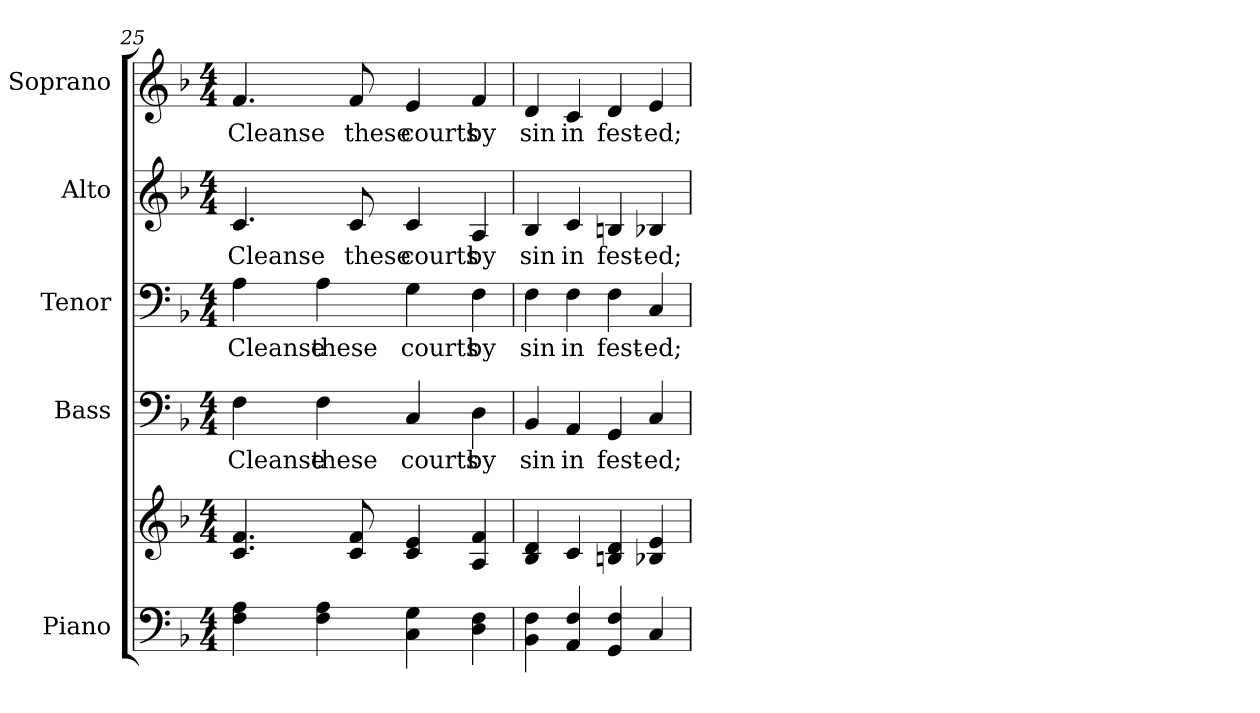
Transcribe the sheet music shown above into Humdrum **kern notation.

**kern	**kern	**kern	**text	**kern	**text	**kern	**text	**kern	**text
*part5	*part5	*part4	*part4	*part3	*part3	*part2	*part2	*part1	*part1
*staff6	*staff5	*staff4	*staff4	*staff3	*staff3	*staff2	*staff2	*staff1	*staff1
*I"Piano	*	*I"Bass	*	*I"Tenor	*	*I"Alto	*	*I"Soprano	*
*I'Pno.	*	*I'B.	*	*I'T.	*	*I'A.	*	*I'S.	*
!!LO:PB:g=z
*clefF4	*clefG2	*clefF4	*	*clefF4	*	*clefG2	*	*clefG2	*
*k[b-]	*k[b-]	*k[b-]	*	*k[b-]	*	*k[b-]	*	*k[b-]	*
*F:	*F:	*F:	*	*F:	*	*F:	*	*F:	*
*M4/4	*M4/4	*M4/4	*	*M4/4	*	*M4/4	*	*M4/4	*
=25	=25	=25	=25	=25	=25	=25	=25	=25	=25
!	!	!	!LO:LY:b:color=#000000	!	!	!	!	!	!
!	!	!	!	!	!LO:LY:b:color=#000000	!	!	!	!
!	!	!	!	!	!	!	!LO:LY:b:color=#000000	!	!
!	!	!	!	!	!	!	!	!	!LO:LY:b:color=#000000
4Fi\ 4Ai	4.ci/ 4.fi	4Fi\	Cleanse	4Ai\	Cleanse	4.ci/	Cleanse	4.fi/	Cleanse
!	!	!	!LO:LY:b:color=#000000	!	!	!	!	!	!
!	!	!	!	!	!LO:LY:b:color=#000000	!	!	!	!
4Fi\ 4Ai	.	4Fi\	these	4Ai\	these	.	.	.	.
!	!	!	!	!	!	!	!LO:LY:b:color=#000000	!	!
!	!	!	!	!	!	!	!	!	!LO:LY:b:color=#000000
.	8ci/ 8fi	.	.	.	.	8ci/	these	8fi/	these
!	!	!	!LO:LY:b:color=#000000	!	!	!	!	!	!
!	!	!	!	!	!LO:LY:b:color=#000000	!	!	!	!
!	!	!	!	!	!	!	!LO:LY:b:color=#000000	!	!
!	!	!	!	!	!	!	!	!	!LO:LY:b:color=#000000
4Ci\ 4Gi	4ci/ 4ei	4Ci/	courts	4Gi\	courts	4ci/	courts	4ei/	courts
!	!	!	!LO:LY:b:color=#000000	!	!	!	!	!	!
!	!	!	!	!	!LO:LY:b:color=#000000	!	!	!	!
!	!	!	!	!	!	!	!LO:LY:b:color=#000000	!	!
!	!	!	!	!	!	!	!	!	!LO:LY:b:color=#000000
4Di\ 4Fi	4Ai/ 4fi	4Di\	by	4Fi\	by	4Ai/	by	4fi/	by
=26	=26	=26	=26	=26	=26	=26	=26	=26	=26
!	!	!	!LO:LY:b:color=#000000	!	!	!	!	!	!
!	!	!	!	!	!LO:LY:b:color=#000000	!	!	!	!
!	!	!	!	!	!	!	!LO:LY:b:color=#000000	!	!
!	!	!	!	!	!	!	!	!	!LO:LY:b:color=#000000
4BB-i\ 4Fi	4B-i/ 4di	4BB-i/	sin	4Fi\	sin	4B-i/	sin	4di/	sin
!	!	!	!LO:LY:b:color=#000000	!	!	!	!	!	!
!	!	!	!	!	!LO:LY:b:color=#000000	!	!	!	!
!	!	!	!	!	!	!	!LO:LY:b:color=#000000	!	!
!	!	!	!	!	!	!	!	!	!LO:LY:b:color=#000000
4AAi/ 4Fi	4ci/	4AAi/	in	4Fi\	in	4ci/	in	4ci/	in
!	!	!	!LO:LY:b:color=#000000	!	!	!	!	!	!
!	!	!	!	!	!LO:LY:b:color=#000000	!	!	!	!
!	!	!	!	!	!	!	!LO:LY:b:color=#000000	!	!
!	!	!	!	!	!	!	!	!	!LO:LY:b:color=#000000
4GGi/ 4Fi	4Bni/ 4di	4GGi/	fest-	4Fi\	fest-	4Bni/	fest-	4di/	fest-
!	!	!	!LO:LY:b:color=#000000	!	!	!	!	!	!
!	!	!	!	!	!LO:LY:b:color=#000000	!	!	!	!
!	!	!	!	!	!	!	!LO:LY:b:color=#000000	!	!
!	!	!	!	!	!	!	!	!	!LO:LY:b:color=#000000
4Ci/	4B-Xi/ 4ei	4Ci/	-ed;	4Ci/	-ed;	4B-Xi/	-ed;	4ei/	-ed;
=	=	=	=	=	=	=	=	=	=
*-	*-	*-	*-	*-	*-	*-	*-	*-	*-
